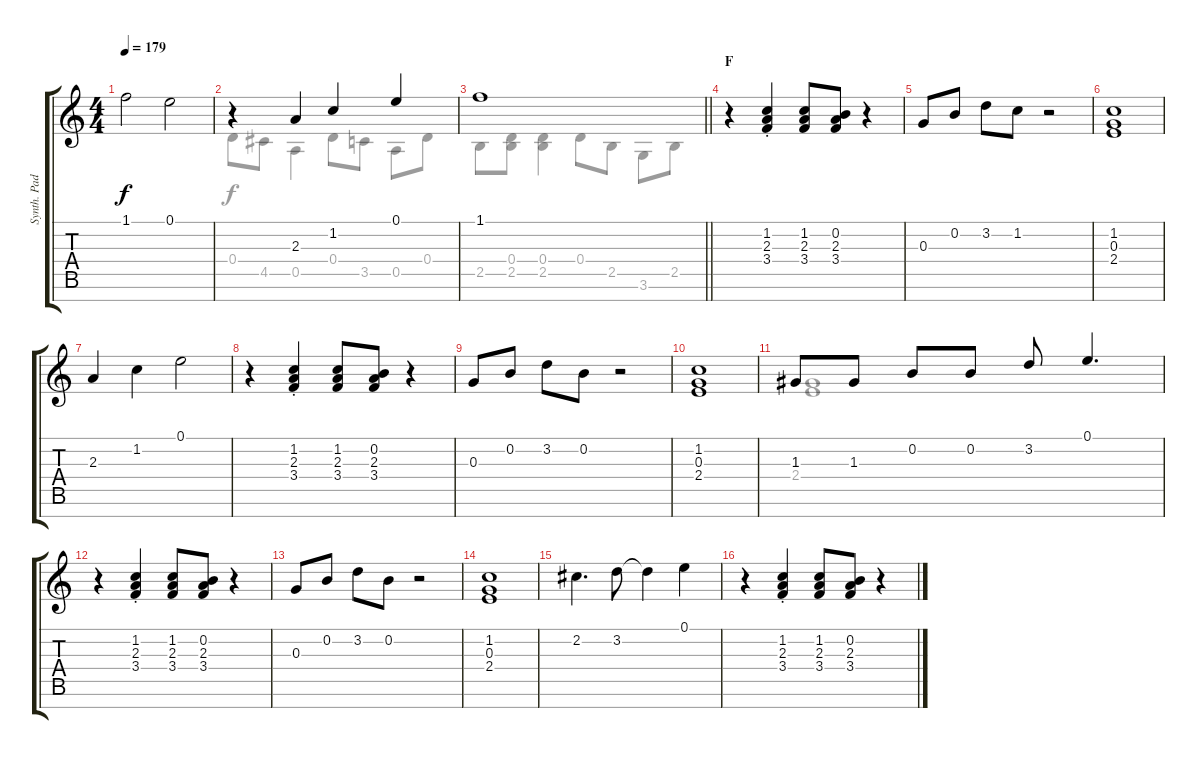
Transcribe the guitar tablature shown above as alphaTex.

\track ("Synth. Pad" "Synth. Pad") {instrument fx5brightness}
\staff {score tabs}
\tuning (E5 B4 G4 D4 A3 E3 B2) {hide}
\voice
\ts (4 4)
\tempo 179
\clef g2
\ks c
1.1.2{dy f} 0.1.2 |
r.4 2.3.4 1.2.4 0.1.4 |
\barLineRight lightlight
1.1.1 |
\section ("" "F")
r.4 (1.2{st} 2.3{st} 3.4{st}).4 (1.2 2.3 3.4).8 (0.2 2.3 3.4).8 r.4 |
0.3.8 0.2.8 3.2.8 1.2.8 r.2 |
(1.2 0.3 2.4).1 |
2.3.4 1.2.4 0.1.2 |
r.4 (1.2{st} 2.3{st} 3.4{st}).4 (1.2 2.3 3.4).8 (0.2 2.3 3.4).8 r.4 |
0.3.8 0.2.8 3.2.8 0.2.8 r.2 |
(1.2 0.3 2.4).1 |
1.3.8 1.3.8 0.2.8 0.2.8 3.2.8 0.1.4{d} |
r.4 (1.2{st} 2.3{st} 3.4{st}).4 (1.2 2.3 3.4).8 (0.2 2.3 3.4).8 r.4 |
0.3.8 0.2.8 3.2.8 0.2.8 r.2 |
(1.2 0.3 2.4).1 |
2.2.4{d} 3.2.8 3.2{t}.4 0.1.4 |
r.4 (1.2{st} 2.3{st} 3.4{st}).4 (1.2 2.3 3.4).8 (0.2 2.3 3.4).8 r.4
\voice
\clef g2
\ottava regular
\simile none
\ks c
|
0.4.8 4.5.8 0.5.4 0.4.8 3.5.8 0.5.8 0.4.8 |
\barLineRight lightlight
2.5.8 (0.4 2.5).8 (0.4 2.5).4 0.4.8 2.5.8 3.6.8 2.5.8 |
|
|
|
|
|
|
|
(1.3 2.4).1 |
|
|
|
|
